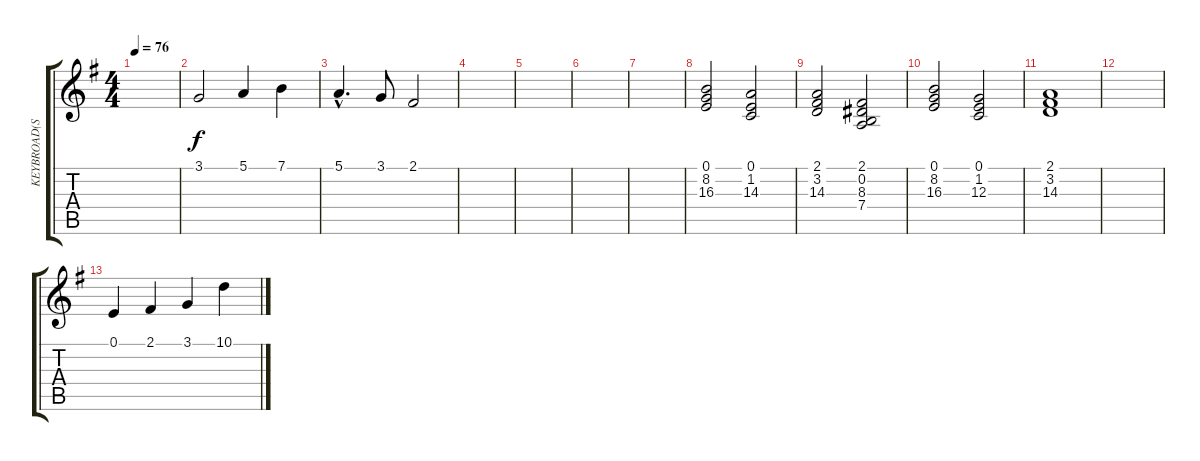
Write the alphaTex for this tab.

\track ("KEYBROAD(SAMPLE)" "KEYBROAD(S") {instrument synthstrings1}
\staff {score tabs}
\tuning (E4 B3 G3 D3 A2 E2) {hide}
\ts (4 4)
\tempo 76
\clef g2
\ks eminor
|
3.1.2 5.1.4 7.1.4 |
5.1{hac}.4{d} 3.1.8 2.1.2 |
|
|
|
|
(0.1 8.2 16.3).2{instrument synthstrings1} (0.1 1.2 14.3).2 |
(2.1 3.2 14.3).2 (2.1 0.2 8.3 7.4).2 |
(0.1 8.2 16.3).2 (0.1 1.2 12.3).2 |
(2.1 3.2 14.3).1 |
|
0.1.4{volume 10 instrument violin} 2.1.4 3.1.4 10.1.4
